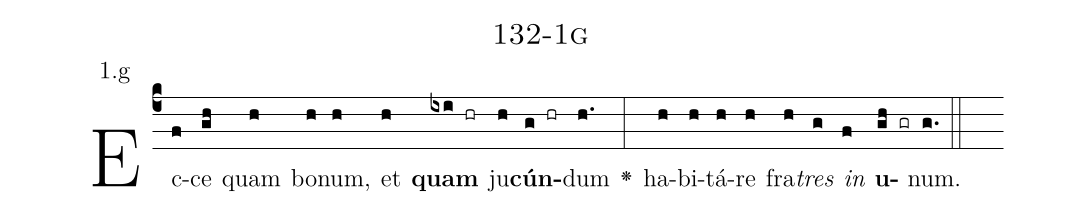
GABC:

name: 132-1g;
annotation: 1.g;
%%
(c4)Ec(f)ce(gh) quam(h) bo(h)num,(h) et(h) <b>quam</b>(ixi hr) ju(h)<b>cún</b>(g hr)dum(h.) <v>\greheightstar</v>(:) ha(h)bi(h)tá(h)re(h) fra(h)<i>tres</i>(g) <i>in</i>(f) <b>u</b>(gh gr)num.(g.) (::)


%E(h) u(h) o(g) u(f) a(gh) e.(g.) (::)
